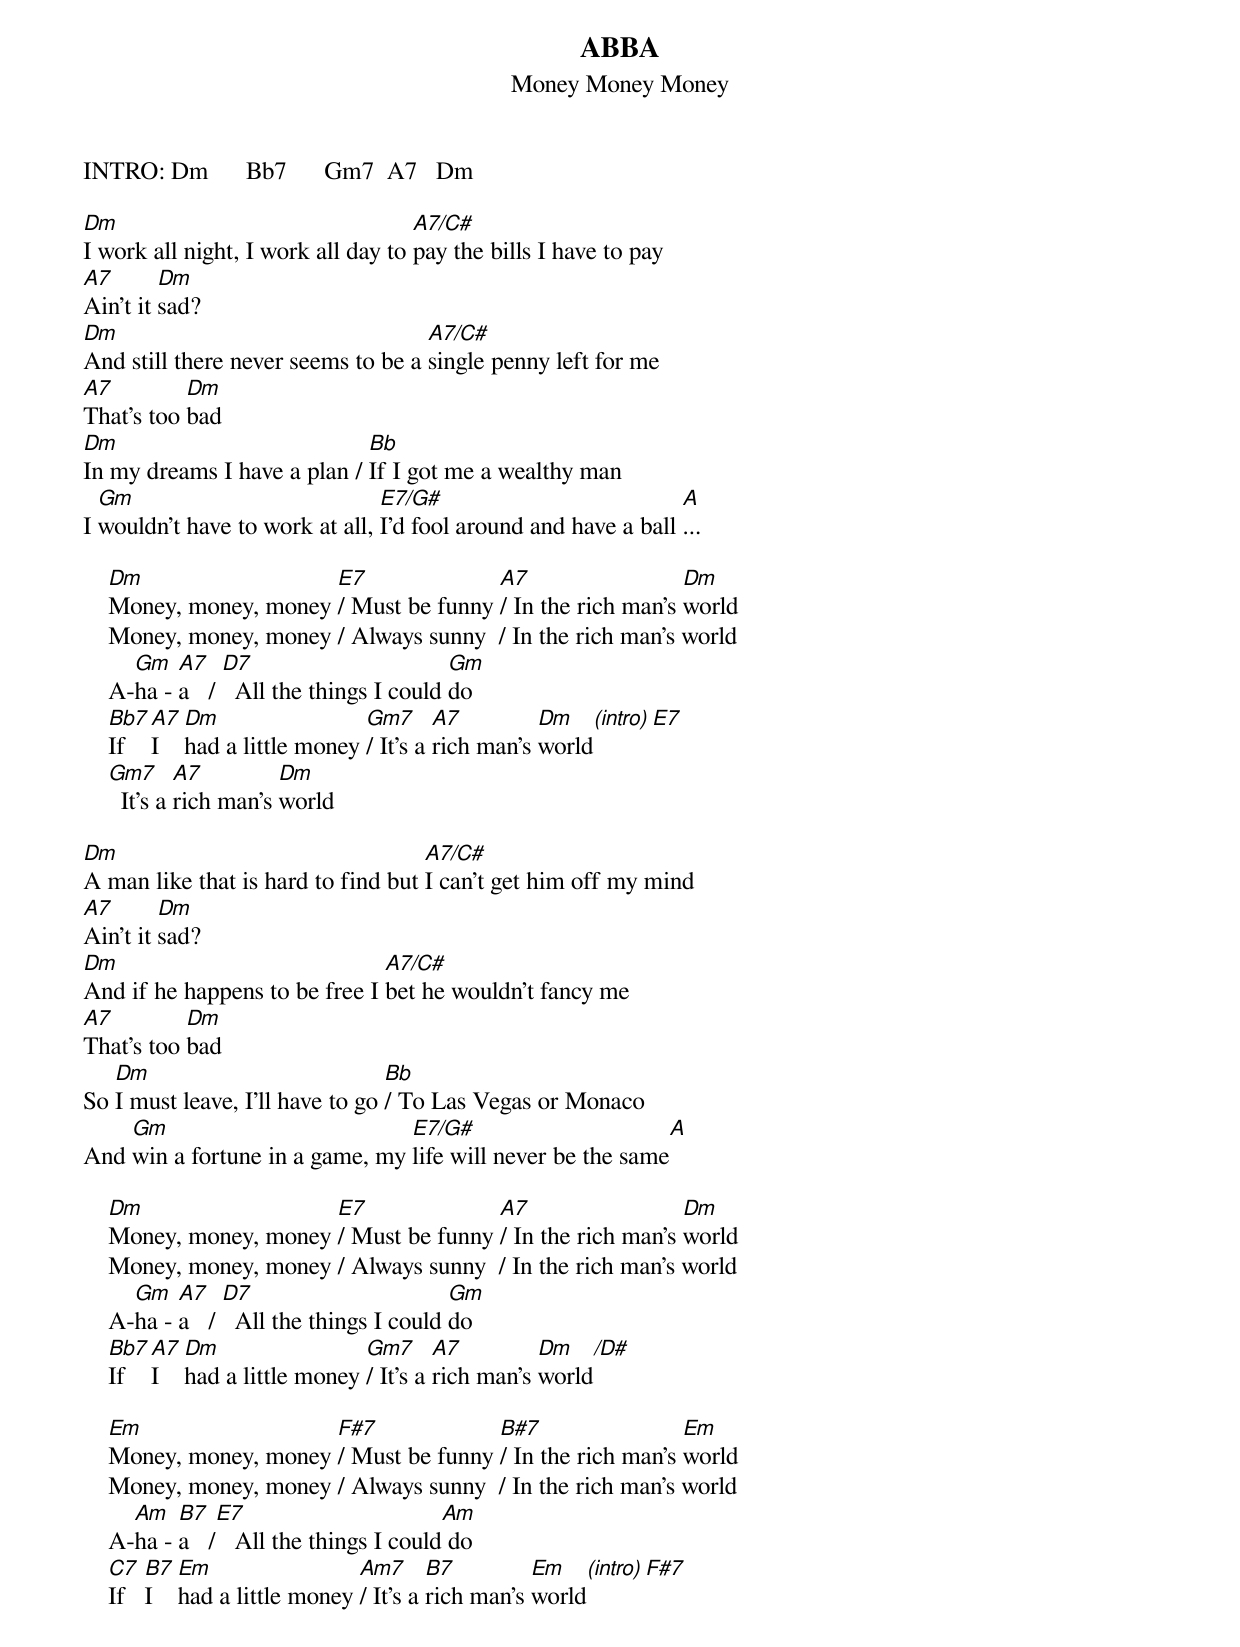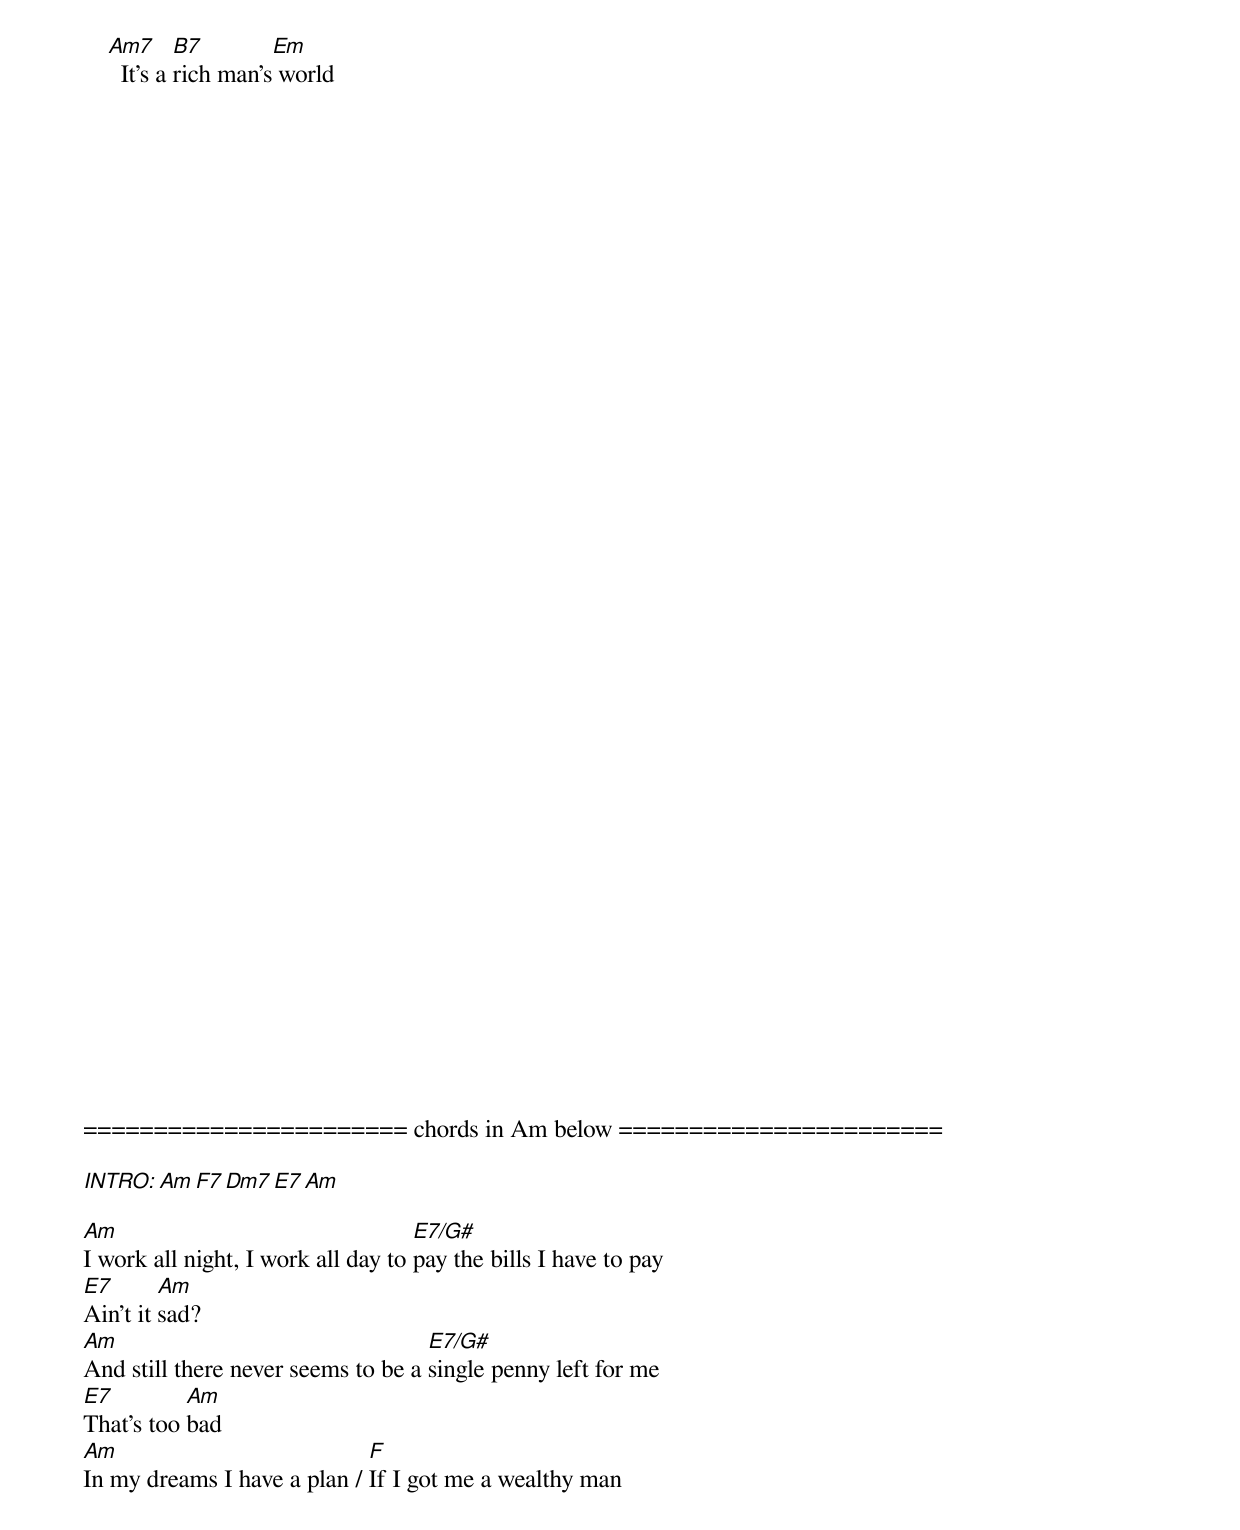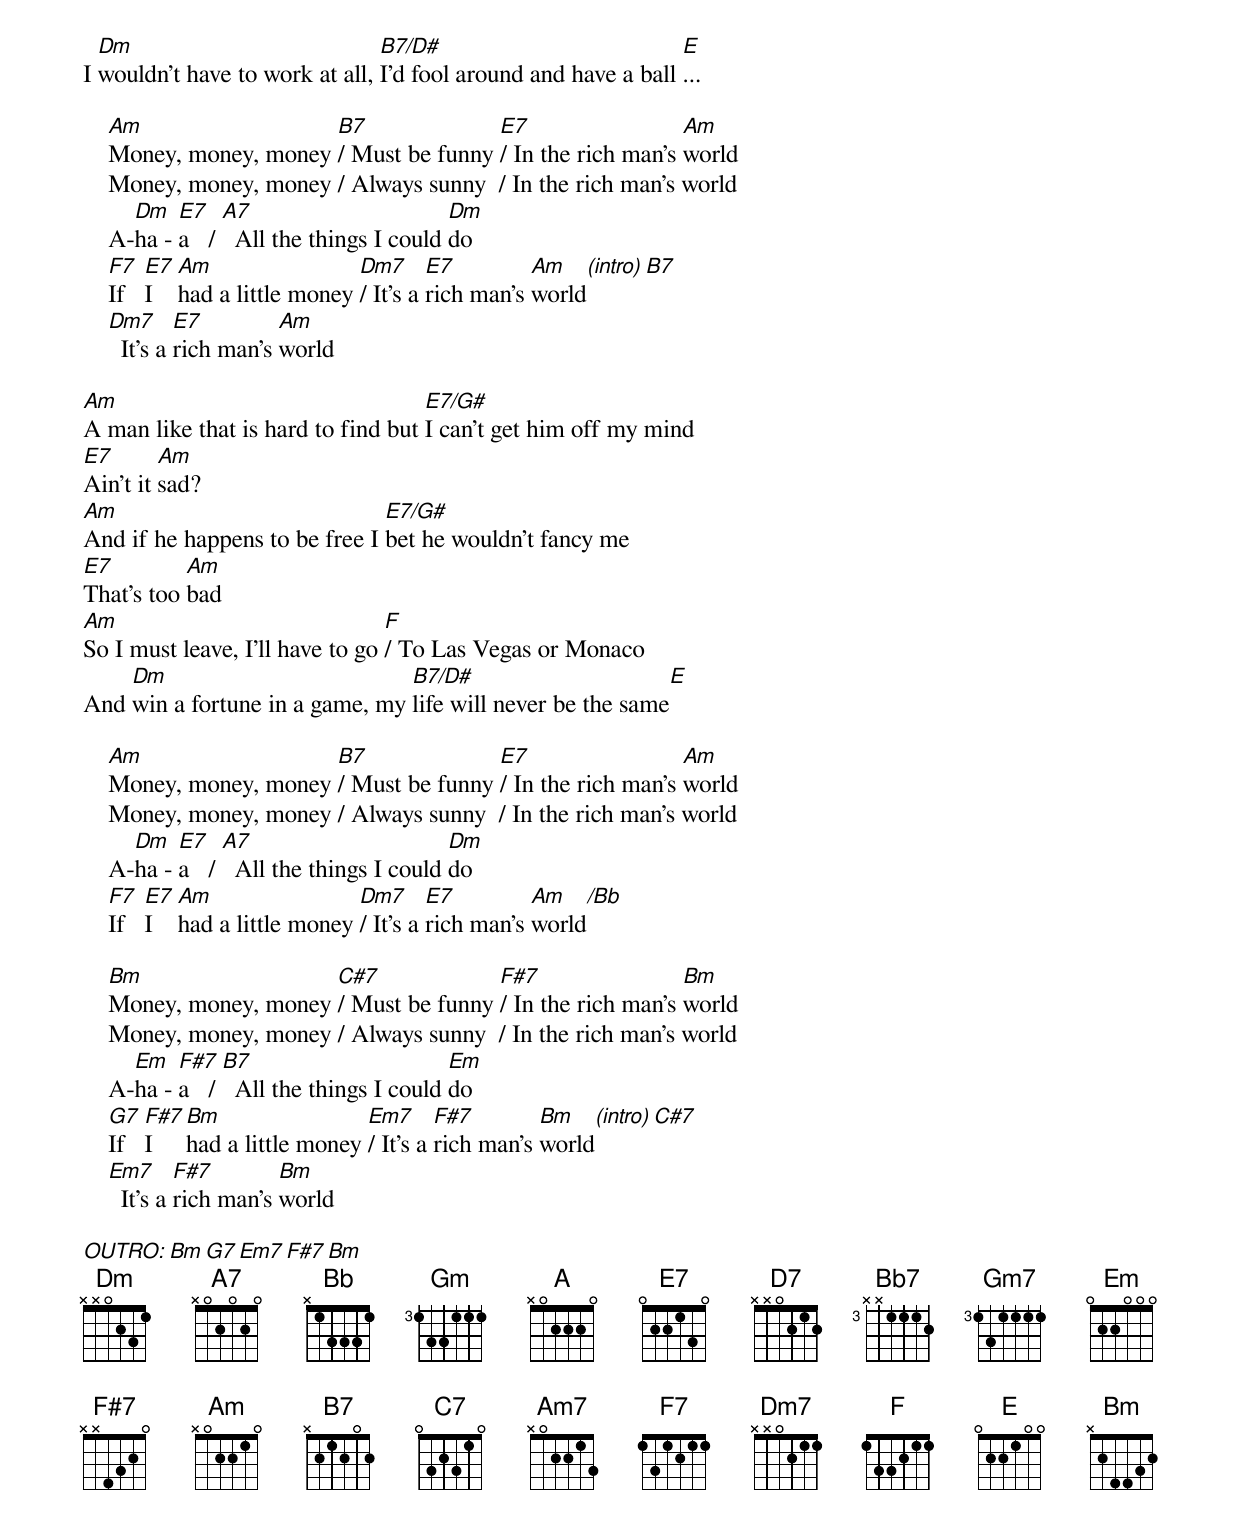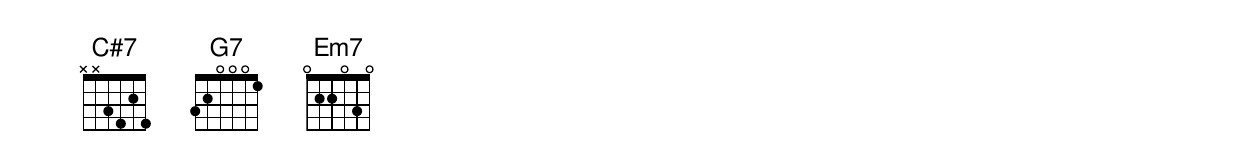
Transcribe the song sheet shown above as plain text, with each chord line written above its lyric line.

ABBA
Money Money Money

INTRO: Dm      Bb7      Gm7  A7   Dm

Dm                                  A7/C#
I work all night, I work all day to pay the bills I have to pay
A7       Dm
Ain't it sad?
Dm                                  A7/C#
And still there never seems to be a single penny left for me
A7         Dm
That's too bad
Dm                           Bb
In my dreams I have a plan / If I got me a wealthy man
  Gm                            E7/G#                           A
I wouldn't have to work at all, I'd fool around and have a ball ...

    Dm                  E7              A7                  Dm
    Money, money, money / Must be funny / In the rich man's world
    Money, money, money / Always sunny  / In the rich man's world
      Gm   A7    D7                       Gm
    A-ha - a   /   All the things I could do
    Bb7   A7   Dm                 Gm7      A7         Dm   (intro)  E7
    If    I    had a little money / It's a rich man's world
    Gm7      A7         Dm
      It's a rich man's world

Dm                                  A7/C#
A man like that is hard to find but I can't get him off my mind
A7       Dm
Ain't it sad?
Dm                             A7/C#
And if he happens to be free I bet he wouldn't fancy me
A7         Dm
That's too bad
   Dm                            Bb
So I must leave, I'll have to go / To Las Vegas or Monaco
    Gm                          E7/G#                         A
And win a fortune in a game, my life will never be the same

    Dm                  E7              A7                  Dm
    Money, money, money / Must be funny / In the rich man's world
    Money, money, money / Always sunny  / In the rich man's world
      Gm   A7    D7                       Gm
    A-ha - a   /   All the things I could do
    Bb7   A7   Dm                 Gm7      A7         Dm     /D#
    If    I    had a little money / It's a rich man's world

    Em                  F#7             B#7                 Em
    Money, money, money / Must be funny / In the rich man's world
    Money, money, money / Always sunny  / In the rich man's world
      Am   B7   E7                       Am
    A-ha - a   /   All the things I could do
    C7   B7   Em                 Am7      B7         Em   (intro) F#7
    If   I    had a little money / It's a rich man's world
    Am7      B7        Em
      It's a rich man's world









































======================= chords in Am below =======================

INTRO: Am      F7      Dm7  E7   Am

Am                                  E7/G#
I work all night, I work all day to pay the bills I have to pay
E7       Am
Ain't it sad?
Am                                  E7/G#
And still there never seems to be a single penny left for me
E7         Am
That's too bad
Am                           F
In my dreams I have a plan / If I got me a wealthy man
  Dm                            B7/D#                           E
I wouldn't have to work at all, I'd fool around and have a ball ...

    Am                  B7              E7                  Am
    Money, money, money / Must be funny / In the rich man's world
    Money, money, money / Always sunny  / In the rich man's world
      Dm   E7    A7                       Dm
    A-ha - a   /   All the things I could do
    F7   E7   Am                 Dm7      E7         Am   (intro)  B7
    If   I    had a little money / It's a rich man's world
    Dm7      E7         Am
      It's a rich man's world

Am                                  E7/G#
A man like that is hard to find but I can't get him off my mind
E7       Am
Ain't it sad?
Am                             E7/G#
And if he happens to be free I bet he wouldn't fancy me
E7         Am
That's too bad
Am                               F
So I must leave, I'll have to go / To Las Vegas or Monaco
    Dm                          B7/D#                        E
And win a fortune in a game, my life will never be the same

    Am                  B7              E7                  Am
    Money, money, money / Must be funny / In the rich man's world
    Money, money, money / Always sunny  / In the rich man's world
      Dm   E7    A7                       Dm
    A-ha - a   /   All the things I could do
    F7   E7   Am                 Dm7      E7         Am      /Bb
    If   I    had a little money / It's a rich man's world

    Bm                  C#7             F#7                 Bm
    Money, money, money / Must be funny / In the rich man's world
    Money, money, money / Always sunny  / In the rich man's world
      Em   F#7   B7                       Em
    A-ha - a   /   All the things I could do
    G7   F#7  Bm                 Em7      F#7        Bm   (intro) C#7
    If   I    had a little money / It's a rich man's world
    Em7      F#7        Bm
      It's a rich man's world

OUTRO: Bm      G7      Em7  F#7   Bm
